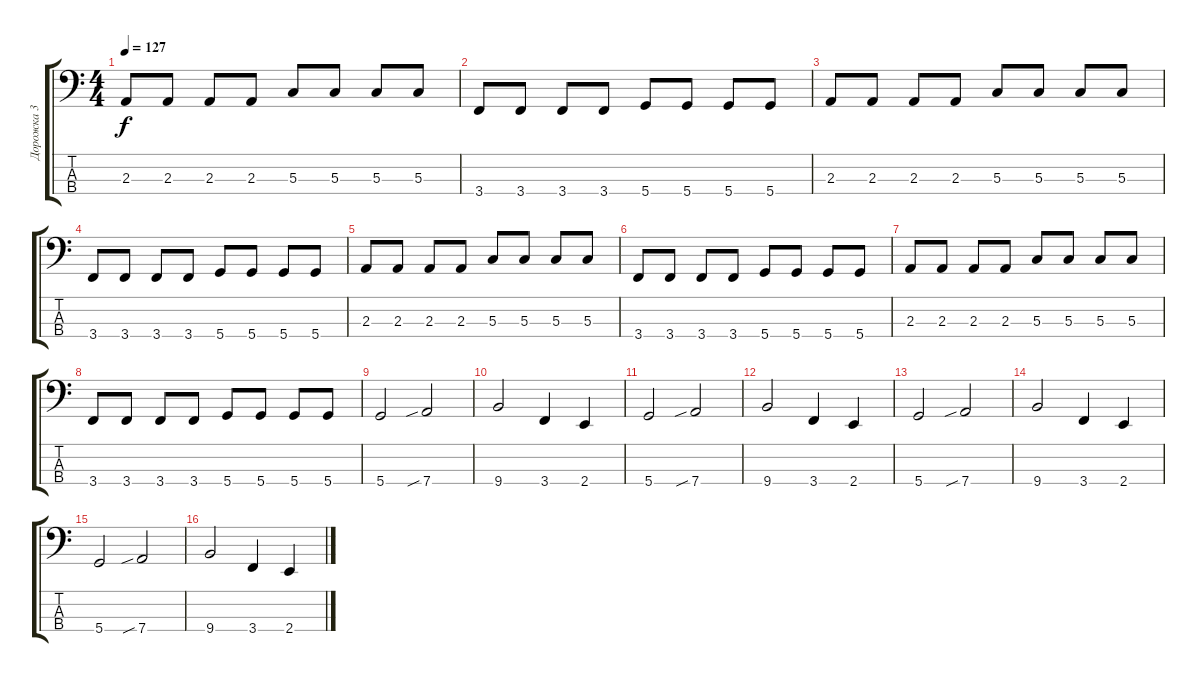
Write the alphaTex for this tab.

\track ("Дорожка 3" "Дорожка 3") {instrument electricbasspick}
\staff {score tabs}
\tuning (F2 C2 G1 D1) {hide}
\ts (4 4)
\tempo 127
\clef f4
\ks c
2.3.8{dy f} 2.3.8 2.3.8 2.3.8 5.3.8 5.3.8 5.3.8 5.3.8 |
3.4.8 3.4.8 3.4.8 3.4.8 5.4.8 5.4.8 5.4.8 5.4.8 |
2.3.8 2.3.8 2.3.8 2.3.8 5.3.8 5.3.8 5.3.8 5.3.8 |
3.4.8 3.4.8 3.4.8 3.4.8 5.4.8 5.4.8 5.4.8 5.4.8 |
2.3.8 2.3.8 2.3.8 2.3.8 5.3.8 5.3.8 5.3.8 5.3.8 |
3.4.8 3.4.8 3.4.8 3.4.8 5.4.8 5.4.8 5.4.8 5.4.8 |
2.3.8 2.3.8 2.3.8 2.3.8 5.3.8 5.3.8 5.3.8 5.3.8 |
3.4.8 3.4.8 3.4.8 3.4.8 5.4.8 5.4.8 5.4.8 5.4.8 |
5.4.2 7.4{sib}.2 |
9.4.2 3.4.4 2.4.4 |
5.4.2 7.4{sib}.2 |
9.4.2 3.4.4 2.4.4 |
5.4.2 7.4{sib}.2 |
9.4.2 3.4.4 2.4.4 |
5.4.2 7.4{sib}.2 |
9.4.2 3.4.4 2.4.4
